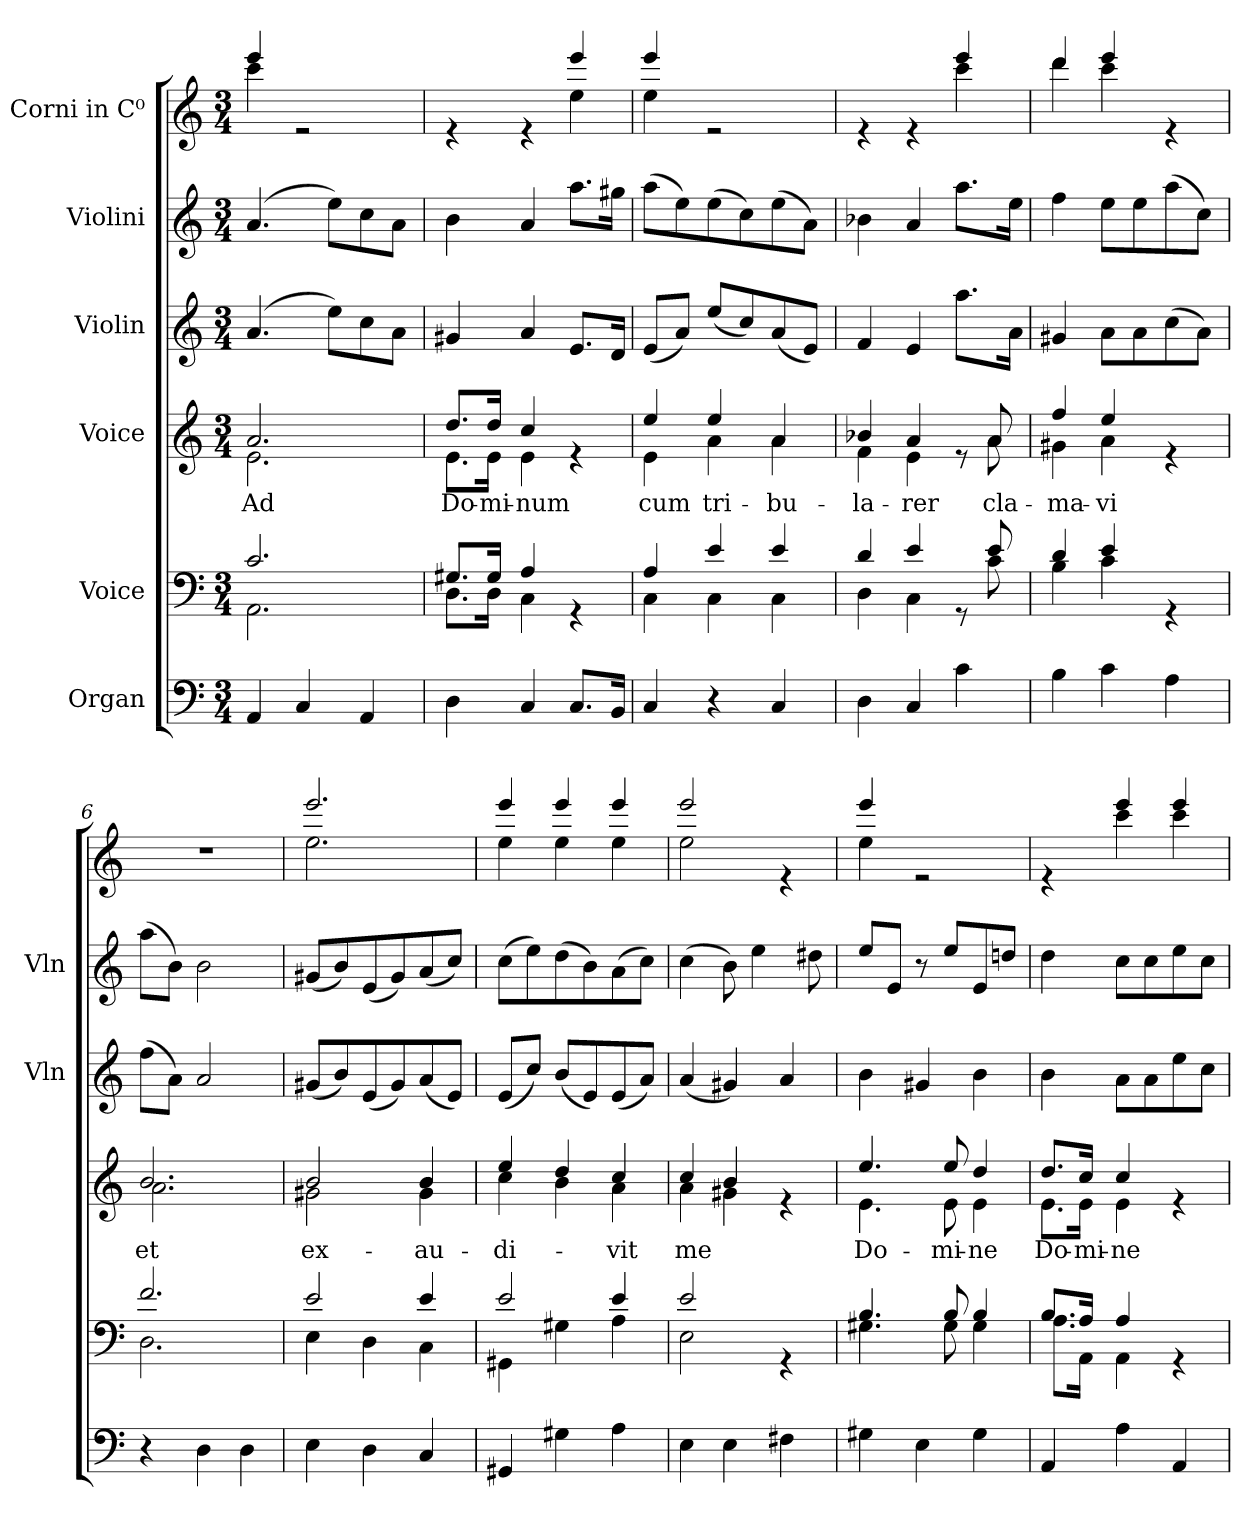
**kern	**kern	**kern	**text	**kern	**kern	**kern
*part6	*part5	*part4	*part4	*part3	*part2	*part1
*staff6	*staff5	*staff4	*staff4	*staff3	*staff2	*staff1
*I"Organ	*I"Voice	*I"Voice	*	*I"Violin	*I"Violini	*I"Corni in C⁰
*	*	*	*	*I'Vln	*I'Vln	*
*clefF4	*clefF4	*clefG2	*	*clefG2	*clefG2	*clefG2
*	*	*	*	*	*	*ITrd7c12
*k[]	*k[]	*k[]	*	*k[]	*k[]	*k[]
*M3/4	*M3/4	*M3/4	*	*M3/4	*M3/4	*M3/4
*MM140	*MM140	*MM140	*	*MM140	*MM140	*MM140
=1	=1	=1	=1	=1	=1	=1
*	*^	*	*	*	*	*
!	!	!	!	!	!	!	!LO:TX:a:B:t=[
!	!	!	!	!	!	!	!LO:TX:a:B:t=] All&colon;o moder&colon;
!	!	!	!	!LO:LY:b	!	!	!
*	*	*	*^	*	*	*	*^
4AA/	2.c/	2.AA\	2.a/	2.e\	Ad	(4.a/	(4.a/	4ee/	4cc\
4C/	.	.	.	.	.	.	.	2re	2ryy
.	.	.	.	.	.	8ee\L)	8ee\L)	.	.
4AA/	.	.	.	.	.	8cc\	8cc\	.	.
.	.	.	.	.	.	8a\J	8a\J	.	.
=2	=2	=2	=2	=2	=2	=2	=2	=2	=2
!	!	!	!	!	!LO:LY:b	!	!	!	!
4D\	8.G#X/L	8.D\L	8.dd/L	8.e\L	Do-	4g#X/	4b\	4re	2ryy
!	!	!	!	!	!LO:LY:b	!	!	!	!
.	16G#/Jk	16D\Jk	16dd/Jk	16e\Jk	-mi-	.	.	.	.
!	!	!	!	!	!LO:LY:b	!	!	!	!
4C/	4A/	4C\	4cc/	4e\	-num	4a/	4a/	4re	.
8.C/L	4rGG	4ryy	4re	4ryy	.	8.e/L	8.aa\L	4ee/	4e\
16BB/Jk	.	.	.	.	.	16d/Jk	16gg#X\Jk	.	.
=3	=3	=3	=3	=3	=3	=3	=3	=3	=3
!	!	!	!	!	!LO:LY:b	!	!	!	!
4C/	4A/	4C\	4ee/	4e\	cum	(8e/L	(8aa\L	4ee/	4e\
.	.	.	.	.	.	8a/J)	8ee\)	.	.
!	!	!	!	!	!LO:LY:b	!	!	!	!
4r	4e/	4C\	4ee/	4a\	tri-	(8ee/L	(8ee\	2re	2ryy
.	.	.	.	.	.	8cc/)	8cc\)	.	.
!	!	!	!	!	!LO:LY:b	!	!	!	!
4C/	4e/	4C\	4a/	4a\	-bu-	(8a/	(8ee\	.	.
.	.	.	.	.	.	8e/J)	8a\J)	.	.
=4	=4	=4	=4	=4	=4	=4	=4	=4	=4
!	!	!	!	!	!LO:LY:b	!	!	!	!
4D\	4d/	4D\	4b-X/	4f\	-la-	4f/	4b-X\	4re	2ryy
!	!	!	!	!	!LO:LY:b	!	!	!	!
4C/	4e/	4C\	4a/	4e\	-rer	4e/	4a/	4re	.
4c\	8rGG	8ryy	8re	8ryy	.	8.aa\L	8.aa\L	4ee/	4cc\
!	!	!	!	!	!LO:LY:b	!	!	!	!
.	8e/	8c\	8a/	8a\	cla-	.	.	.	.
.	.	.	.	.	.	16a\Jk	16ee\Jk	.	.
=5	=5	=5	=5	=5	=5	=5	=5	=5	=5
!	!	!	!	!	!LO:LY:b	!	!	!	!
4B\	4d/	4B\	4ff/	4g#X\	-ma-	4g#X/	4ff\	4dd/	4dd\
!	!	!	!	!	!LO:LY:b	!	!	!	!
4c\	4e/	4c\	4ee/	4a\	-vi	8a\L	8ee\L	4ee/	4cc\
.	.	.	.	.	.	8a\	8ee\	.	.
4A\	4rGG	4ryy	4re	4ryy	.	(8cc\	(8aa\	4re	4ryy
.	.	.	.	.	.	8a\J)	8cc\J)	.	.
*	*	*	*	*	*	*	*	*v	*v
=6	=6	=6	=6	=6	=6	=6	=6	=6
!	!	!	!	!	!LO:LY:b	!	!	!
4r	2.f/	2.D\	2.b/	2.a\	et	(8ff\L	(8aa\L	2.r
.	.	.	.	.	.	8a\J)	8b\J)	.
4D\	.	.	.	.	.	2a/	2b\	.
4D\	.	.	.	.	.	.	.	.
=7	=7	=7	=7	=7	=7	=7	=7	=7
!	!	!	!	!	!LO:LY:b	!	!	!
*	*	*	*	*	*	*	*	*^
4E\	2e/	4E\	2b/	2g#X\	ex-	(8g#X/L	(8g#X/L	2.ee/	2.e\
.	.	.	.	.	.	8b/)	8b/)	.	.
4D\	.	4D\	.	.	.	(8e/	(8e/	.	.
.	.	.	.	.	.	8g#/)	8g#/)	.	.
!	!	!	!	!	!LO:LY:b	!	!	!	!
4C/	4e/	4C\	4b/	4g#\	-au-	(8a/	(8a/	.	.
.	.	.	.	.	.	8e/J)	8cc/J)	.	.
!!LO:LB:g=z	!!
=8	=8	=8	=8	=8	=8	=8	=8	=8	=8
!	!	!	!	!	!LO:LY:b	!	!	!	!
4GG#X/	2e/	4GG#X\	4ee/	4cc\	-di-	(8e/L	(8cc\L	4ee/	4e\
.	.	.	.	.	.	8cc/J)	8ee\)	.	.
4G#X\	.	4G#X\	4dd/	4b\	.	(8b/L	(8dd\	4ee/	4e\
.	.	.	.	.	.	8e/)	8b\)	.	.
!	!	!	!	!	!LO:LY:b	!	!	!	!
4A\	4e/	4A\	4cc/	4a\	-vit	(8e/	(8a\	4ee/	4e\
.	.	.	.	.	.	8a/J)	8cc\J)	.	.
=9	=9	=9	=9	=9	=9	=9	=9	=9	=9
!	!	!	!	!	!LO:LY:b	!	!	!	!
4E\	2e/	2E\	4cc/	4a\	me	(4a/	(4cc\	2ee/	2e\
4E\	.	.	4b/	4g#X\	.	4g#X/)	8b\)	.	.
.	.	.	.	.	.	.	4ee\	.	.
4F#X\	4rGG	4ryy	4re	4ryy	.	4a/	.	4re	4ryy
.	.	.	.	.	.	.	8dd#X\	.	.
=10	=10	=10	=10	=10	=10	=10	=10	=10	=10
!	!	!	!	!	!LO:LY:b	!	!	!	!
4G#X\	4.B/	4.G#X\	4.ee/	4.e\	Do-	4b\	8ee/L	4ee/	4e\
.	.	.	.	.	.	.	8e/J	.	.
4E\	.	.	.	.	.	4g#X/	8r	2re	2ryy
!	!	!	!	!	!LO:LY:b	!	!	!	!
.	8B/	8G#\	8ee/	8e\	-mi-	.	8ee/L	.	.
!	!	!	!	!	!LO:LY:b	!	!	!	!
4G#\	4B/	4G#\	4dd/	4e\	-ne	4b\	8e/	.	.
.	.	.	.	.	.	.	8ddn/J	.	.
=11	=11	=11	=11	=11	=11	=11	=11	=11	=11
!	!	!	!	!	!LO:LY:b	!	!	!	!
4AA/	8.B/L	8.A\L	8.dd/L	8.e\L	Do-	4b\	4dd\	4re	4ryy
!	!	!	!	!	!LO:LY:b	!	!	!	!
.	16A/Jk	16AA\Jk	16cc/Jk	16e\Jk	-mi-	.	.	.	.
!	!	!	!	!	!LO:LY:b	!	!	!	!
4A\	4A/	4AA\	4cc/	4e\	-ne	8a\L	8cc\L	4ee/	4cc\
.	.	.	.	.	.	8a\	8cc\	.	.
4AA/	4rGG	4ryy	4re	4ryy	.	8ee\	8ee\	4ee/	4cc\
.	.	.	.	.	.	8cc\J	8cc\J	.	.
*	*v	*v	*	*	*	*	*	*v	*v
*	*	*v	*v	*	*	*	*
=	=	=	=	=	=	=
*-	*-	*-	*-	*-	*-	*-
